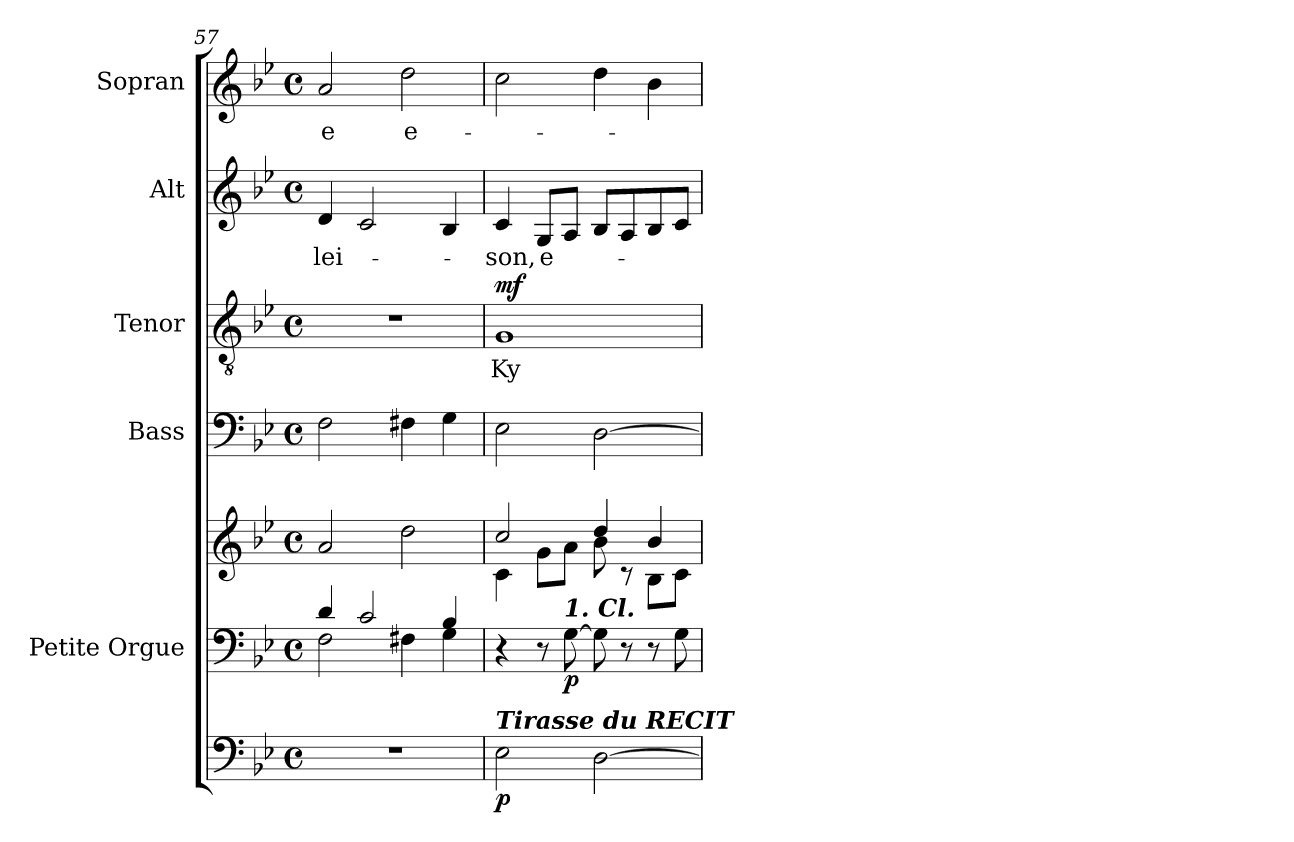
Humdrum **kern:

**kern	**dynam	**kern	**kern	**dynam	**kern	**kern	**text	**dynam	**kern	**text	**kern	**text
*part6	*part6	*part5	*part5	*part5	*part4	*part3	*part3	*part3	*part2	*part2	*part1	*part1
*staff7	*staff7	*staff6	*staff5	*staff5/6	*staff4	*staff3	*staff3	*staff3	*staff2	*staff2	*staff1	*staff1
*	*	*I"Petite Orgue	*	*	*I"Bass	*I"Tenor	*	*	*I"Alt	*	*I"Sopran	*
*	*	*I'Org. 1	*	*	*I'B.	*I'T.	*	*	*I'A.	*	*I'S.	*
*clefF4	*	*clefF4	*clefG2	*	*clefF4	*clefGv2	*	*	*clefG2	*	*clefG2	*
*k[b-e-]	*	*k[b-e-]	*k[b-e-]	*	*k[b-e-]	*k[b-e-]	*	*	*k[b-e-]	*	*k[b-e-]	*
*B-:	*	*B-:	*B-:	*	*B-:	*B-:	*	*	*B-:	*	*B-:	*
*M4/4	*	*M4/4	*M4/4	*	*M4/4	*M4/4	*	*	*M4/4	*	*M4/4	*
*met(c)	*	*met(c)	*met(c)	*	*met(c)	*met(c)	*	*	*met(c)	*	*met(c)	*
=57	=57	=57	=57	=57	=57	=57	=57	=57	=57	=57	=57	=57
*	*	*^	*	*	*	*	*	*	*	*	*	*
!	!	!	!	!	!	!	!	!	!	!	!LO:LY:b	!	!LO:LY:b
1r	.	4d/	2F\	2a/	.	2F\	1r	.	.	4d/	-lei-	2a/	-e
.	.	2c/	.	.	.	.	.	.	.	2c/	.	.	.
!	!	!	!	!	!	!	!	!	!	!	!	!	!LO:LY:b
.	.	.	4F#X\	2dd\	.	4F#X\	.	.	.	.	.	2dd\	e-
.	.	4B-/	4G\	.	.	4G\	.	.	.	4B-/	.	.	.
=58	=58	=58	=58	=58	=58	=58	=58	=58	=58	=58	=58	=58	=58
*	*	*	*	*^	*	*	*	*	*	*	*	*	*
!LO:TX:a:Bi:t=Tirasse du RECIT	!	!	!	!	!	!	!	!	!	!	!	!	!	!
!	!LO:DY:b	!	!	!	!	!	!	!	!LO:LY:b	!LO:DY:a	!	!LO:LY:b	!	!
*	*	*v	*v	*	*	*	*	*	*	*	*	*	*	*
2E-\	p	4r	2cc/	4c\	.	2E-\	1G	Ky-	mf	4c/	-son,	2cc\	.
!	!	!	!	!	!	!	!	!	!	!	!LO:LY:b	!	!
.	.	8r	.	8g\L	.	.	.	.	.	8G/L	e-	.	.
!	!	!LO:TX:a:Bi:t=1. Cl.	!	!	!	!	!	!	!	!	!	!	!
!	!	!	!	!	!LO:DY:b=2	!	!	!	!	!	!	!	!
.	.	[8G\	.	8a\J	p	.	.	.	.	8A/J	.	.	.
[2D\	.	8G\]	4dd/	8b-\	.	[2D\	.	.	.	8B-/L	.	4dd\	.
.	.	8r	.	8rc	.	.	.	.	.	8A/	.	.	.
.	.	8r	4b-/	8B-\L	.	.	.	.	.	8B-/	.	4b-\	.
.	.	8G\	.	8c\J	.	.	.	.	.	8c/J	.	.	.
*	*	*	*v	*v	*	*	*	*	*	*	*	*	*
=	=	=	=	=	=	=	=	=	=	=	=	=
*-	*-	*-	*-	*-	*-	*-	*-	*-	*-	*-	*-	*-
